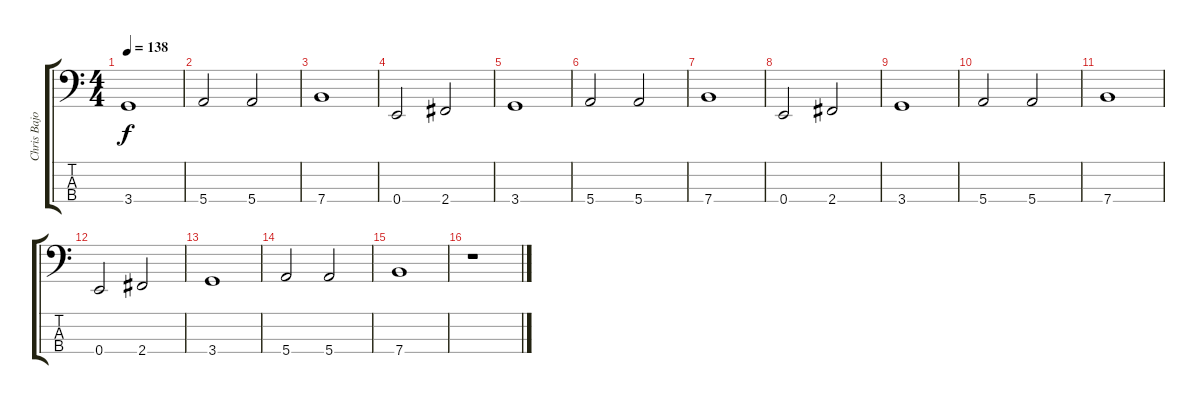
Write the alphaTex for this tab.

\track ("Chris Bajo" "Chris Bajo") {instrument electricbasspick}
\staff {score tabs}
\tuning (G2 D2 A1 E1) {hide}
\ts (4 4)
\tempo 138
\clef f4
\ks c
3.4.1{dy f} |
5.4.2 5.4.2 |
7.4.1 |
0.4.2 2.4.2 |
3.4.1 |
5.4.2 5.4.2 |
7.4.1 |
0.4.2 2.4.2 |
3.4.1 |
5.4.2 5.4.2 |
7.4.1 |
0.4.2 2.4.2 |
3.4.1 |
5.4.2 5.4.2 |
7.4.1 |
r.1
